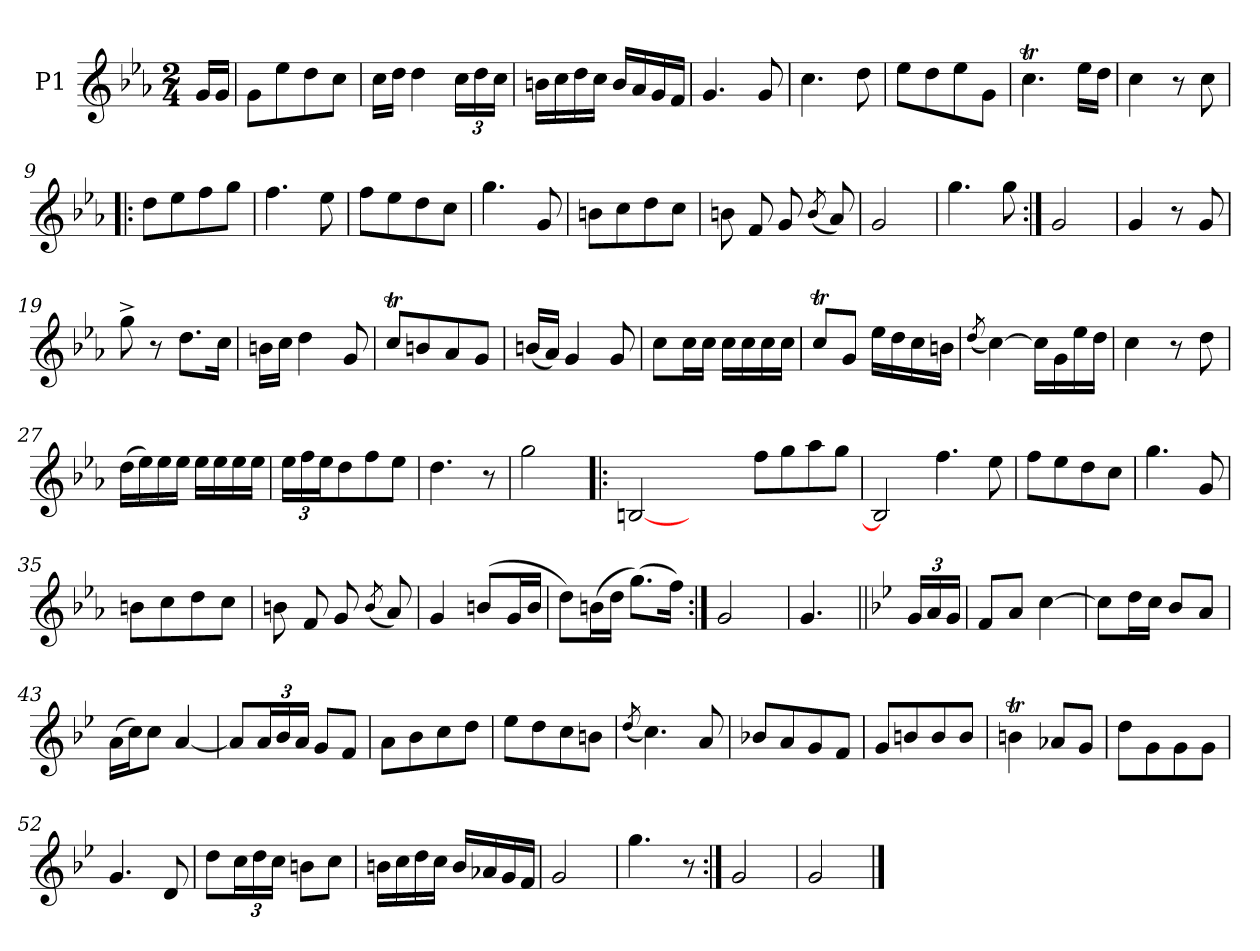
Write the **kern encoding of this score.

**kern
*part1
*staff1
*I"P1
*clefG2
*k[b-e-a-]
*M2/4
=
16gLL
16gJJ
=1
8gL
8ee-
8dd
8ccJ
=2
16ccLL
16ddJJ
4dd
24ccLL
24dd
24ccJJ
=3
16bnLL
16cc
16dd
16ccJJ
16bLL
16a-
16g
16fJJ
=4
4.g
8g
=5
4.cc
8dd
=6
8ee-L
8dd
8ee-
8gJ
=7
4.ccT
16ee-LL
16ddJJ
=8
4cc
8r
8cc
=9!|:
8ddL
8ee-
8ff
8ggJ
=10
4.ff
8ee-
=11
8ffL
8ee-
8dd
8ccJ
=12
4.gg
8g
=13
8bnL
8cc
8dd
8ccJ
=14
8bn
8f
8g
(8qb/
8a-)
=15
2g
=16
4.gg
8gg
=17:|!
2g
=18
4g
8r
8g
=19
8gg^
8r
8.ddL
16ccJk
=20
16bnLL
16ccJJ
4dd
8g
=21
8ccTL
8bn
8a-
8gJ
=22
(16bnLL
16a-JJ)
4g
8g
=23
8ccL
16ccL
16ccJJ
16ccLL
16cc
16cc
16ccJJ
=24
8ccTL
8gJ
16ee-LL
16dd
16cc
16bnJJ
=25
(8qdd/
[4cc)
16ccLL]
16g
16ee-
16ddJJ
=26
4cc
8r
8dd
=27
(16ddLL
16ee-)
16ee-
16ee-JJ
16ee-LL
16ee-
16ee-
16ee-JJ
=28
24ee-LL
24ff
24ee-J
8dd
8ff
8ee-J
=29
4.dd
8r
=30
2gg
=31!|:
[2Bn
2ryy
8ffL
8gg
8aa-
8ggJ
=32
2B]
4.ff
8ee-
=33
8ffL
8ee-
8dd
8ccJ
=34
4.gg
8g
=35
8bnL
8cc
8dd
8ccJ
=36
8bn
8f
8g
(8qb/
8a-)
=37
4g
(8bnL
16gL
16bJJ
=38
8ddL)
(16bnL
16ddJJ
(8.ggL)
16ffJk)
=39:|!
2g
=
4.g
=40||
*k[b-e-]
24gLL
24a
24gJJ
=41
8fL
8aJ
[4cc
=42
8ccL]
16ddL
16ccJJ
8b-L
8aJ
=43
(16aLL
16ccJ)
8ccJ
[4a
=44
8aL]
24aL
24b-
24aJJ
8gL
8fJ
=45
8aL
8b-
8cc
8ddJ
=46
8ee-L
8dd
8cc
8bnJ
=47
(8qdd/
4.cc)
8a
=48
8b-XL
8a
8g
8fJ
=49
8gL
8bn
8b
8bJ
=50
4bnt
8a-XL
8gJ
=51
8ddL
8g
8g
8gJ
=52
4.g
8d
=53
8ddL
24ccL
24dd
24ccJJ
8bnL
8ccJ
=54
16bnLL
16cc
16dd
16ccJJ
16bLL
16a-X
16g
16fJJ
=55
2g
=56
4.gg
8r
=57:|!
2g
=58
2g
==
*-
